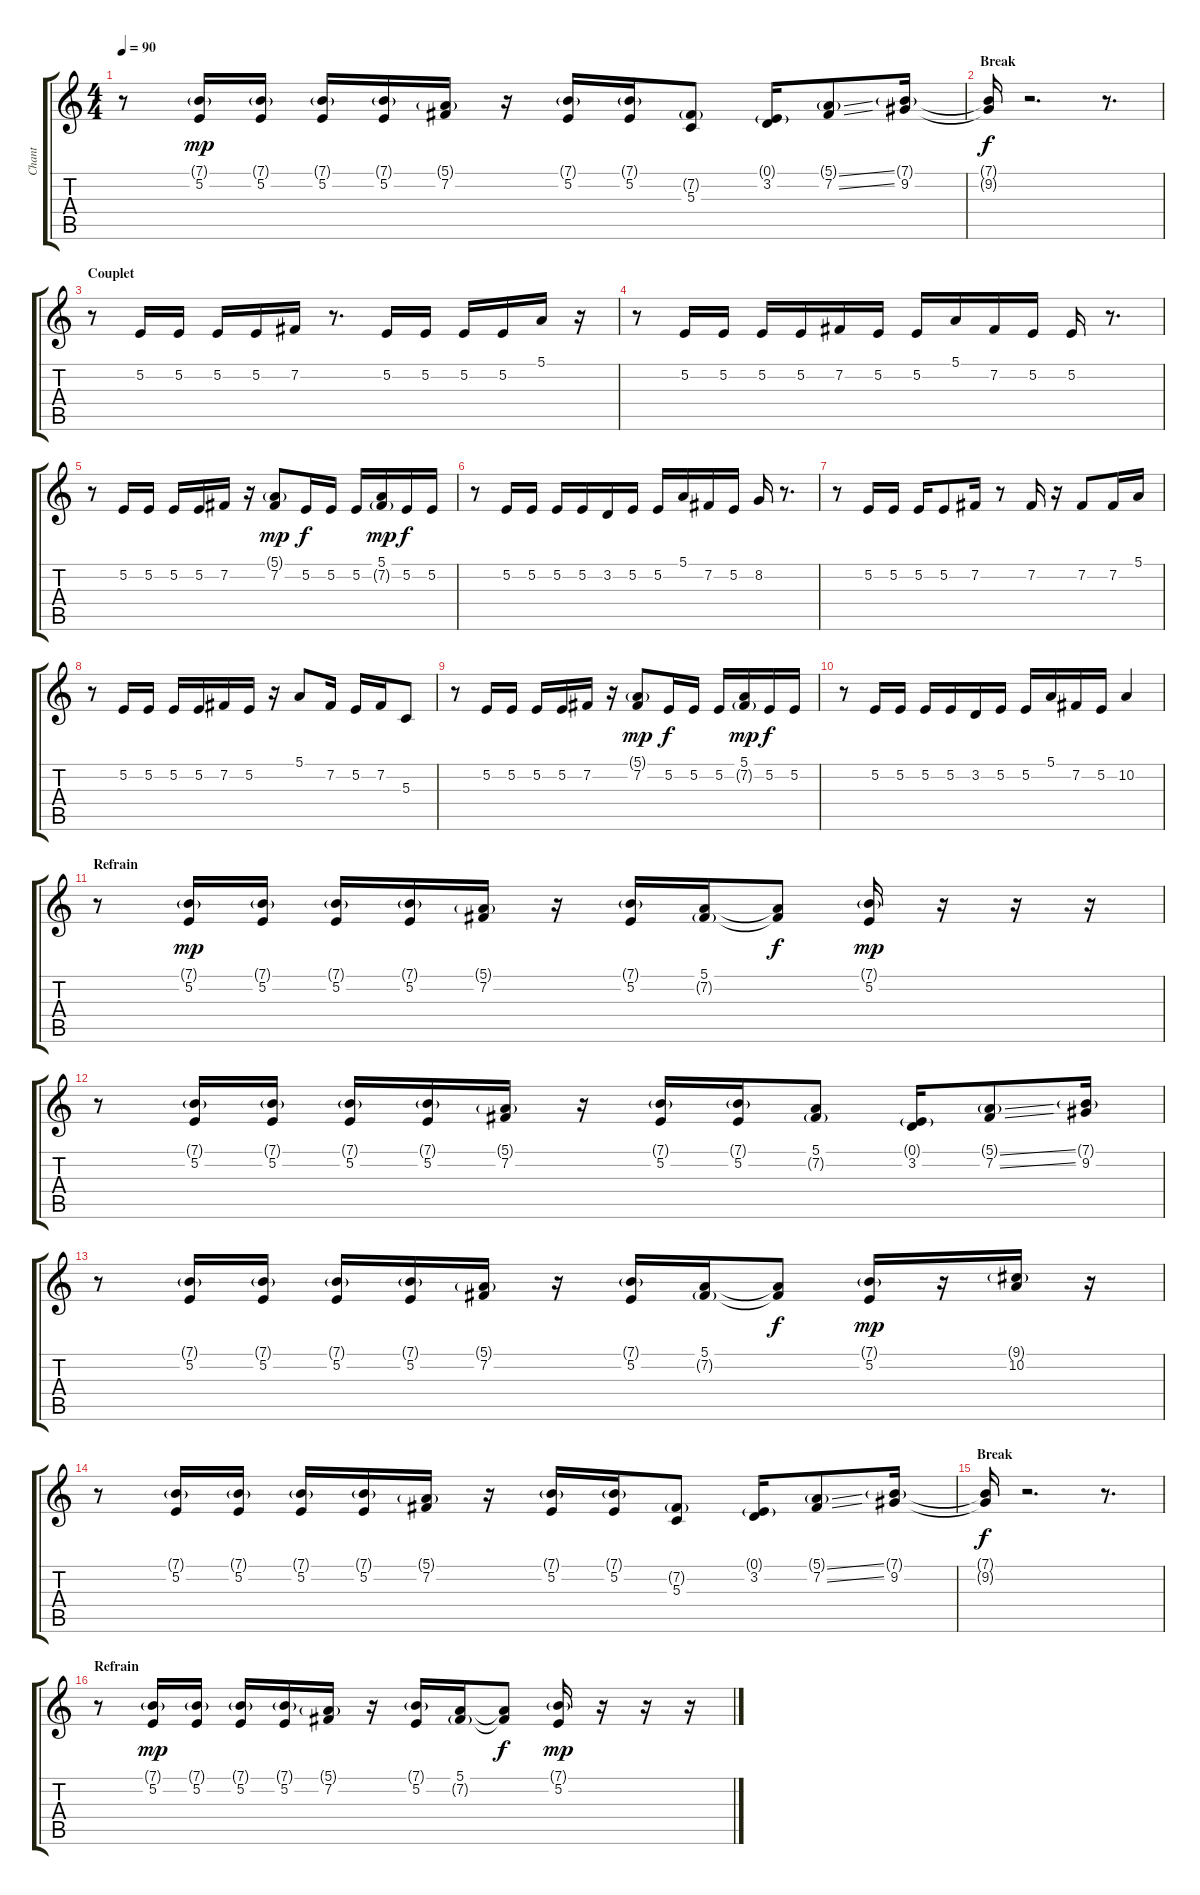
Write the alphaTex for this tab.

\track ("Chant" "Chant") {instrument lead6voice}
\staff {score tabs}
\tuning (E4 B3 G3 D3 A2 E2) {hide}
\ts (4 4)
\tempo 90
\clef g2
\ks c
r.8{dy mp} (7.1{g} 5.2).16 (7.1{g} 5.2).16 (7.1{g} 5.2).16 (7.1{g} 5.2).16 (5.1{g} 7.2).16 r.16 (7.1{g} 5.2).16 (7.1{g} 5.2).16 (7.2{g} 5.3).8 (0.1{g} 3.2).16 (5.1{ss g} 7.2{ss}).8 (7.1{g} 9.2).16 |
\section ("" "Break")
(7.1{t} 9.2{t}).16{dy f} r.2{d} r.8{d} |
\section ("" "Couplet")
r.8{volume 16} 5.2.16 5.2.16 5.2.16 5.2.16 7.2.16 r.8{d} 5.2.16 5.2.16 5.2.16 5.2.16 5.1.16 r.16 |
r.8 5.2.16 5.2.16 5.2.16 5.2.16 7.2.16 5.2.16 5.2.16 5.1.16 7.2.16 5.2.16 5.2.16 r.8{d} |
r.8 5.2.16 5.2.16 5.2.16 5.2.16 7.2.16 r.16 (5.1{g} 7.2).8{dy mp} 5.2.16{dy f} 5.2.16 5.2.16 (5.1 7.2{g}).16{dy mp} 5.2.16{dy f} 5.2.16 |
r.8 5.2.16 5.2.16 5.2.16 5.2.16 3.2.16 5.2.16 5.2.16 5.1.16 7.2.16 5.2.16 8.2.16 r.8{d} |
r.8 5.2.16 5.2.16 5.2.16 5.2.8 7.2.16 r.8 7.2.16 r.16 7.2.8 7.2.16 5.1.16 |
r.8 5.2.16 5.2.16 5.2.16 5.2.16 7.2.16 5.2.16 r.16 5.1.8 7.2.16 5.2.16 7.2.16 5.3.8 |
r.8 5.2.16 5.2.16 5.2.16 5.2.16 7.2.16 r.16 (5.1{g} 7.2).8{dy mp} 5.2.16{dy f} 5.2.16 5.2.16 (5.1 7.2{g}).16{dy mp} 5.2.16{dy f} 5.2.16 |
r.8 5.2.16 5.2.16 5.2.16 5.2.16 3.2.16 5.2.16 5.2.16 5.1.16 7.2.16 5.2.16 10.2.4 |
\section ("" "Refrain")
r.8 (7.1{g} 5.2).16{dy mp} (7.1{g} 5.2).16 (7.1{g} 5.2).16 (7.1{g} 5.2).16 (5.1{g} 7.2).16 r.16 (7.1{g} 5.2).16 (5.1 7.2{g}).16 (5.1{t} 7.2{t}).8{dy f} (7.1{g} 5.2).16{dy mp} r.16 r.16 r.16 |
r.8 (7.1{g} 5.2).16 (7.1{g} 5.2).16 (7.1{g} 5.2).16 (7.1{g} 5.2).16 (5.1{g} 7.2).16 r.16 (7.1{g} 5.2).16 (7.1{g} 5.2).16 (5.1 7.2{g}).8 (0.1{g} 3.2).16 (5.1{ss g} 7.2{ss}).8 (7.1{g} 9.2).16 |
r.8 (7.1{g} 5.2).16 (7.1{g} 5.2).16 (7.1{g} 5.2).16 (7.1{g} 5.2).16 (5.1{g} 7.2).16 r.16 (7.1{g} 5.2).16 (5.1 7.2{g}).16 (5.1{t} 7.2{t}).8{dy f} (7.1{g} 5.2).16{dy mp} r.16 (9.1{g} 10.2).16 r.16 |
r.8 (7.1{g} 5.2).16 (7.1{g} 5.2).16 (7.1{g} 5.2).16 (7.1{g} 5.2).16 (5.1{g} 7.2).16 r.16 (7.1{g} 5.2).16 (7.1{g} 5.2).16 (7.2{g} 5.3).8 (0.1{g} 3.2).16 (5.1{ss g} 7.2{ss}).8 (7.1{g} 9.2).16 |
\section ("" "Break")
(7.1{t} 9.2{t}).16{dy f} r.2{d} r.8{d} |
\section ("" "Refrain")
r.8 (7.1{g} 5.2).16{dy mp} (7.1{g} 5.2).16 (7.1{g} 5.2).16 (7.1{g} 5.2).16 (5.1{g} 7.2).16 r.16 (7.1{g} 5.2).16 (5.1 7.2{g}).16 (5.1{t} 7.2{t}).8{dy f} (7.1{g} 5.2).16{dy mp} r.16 r.16 r.16
